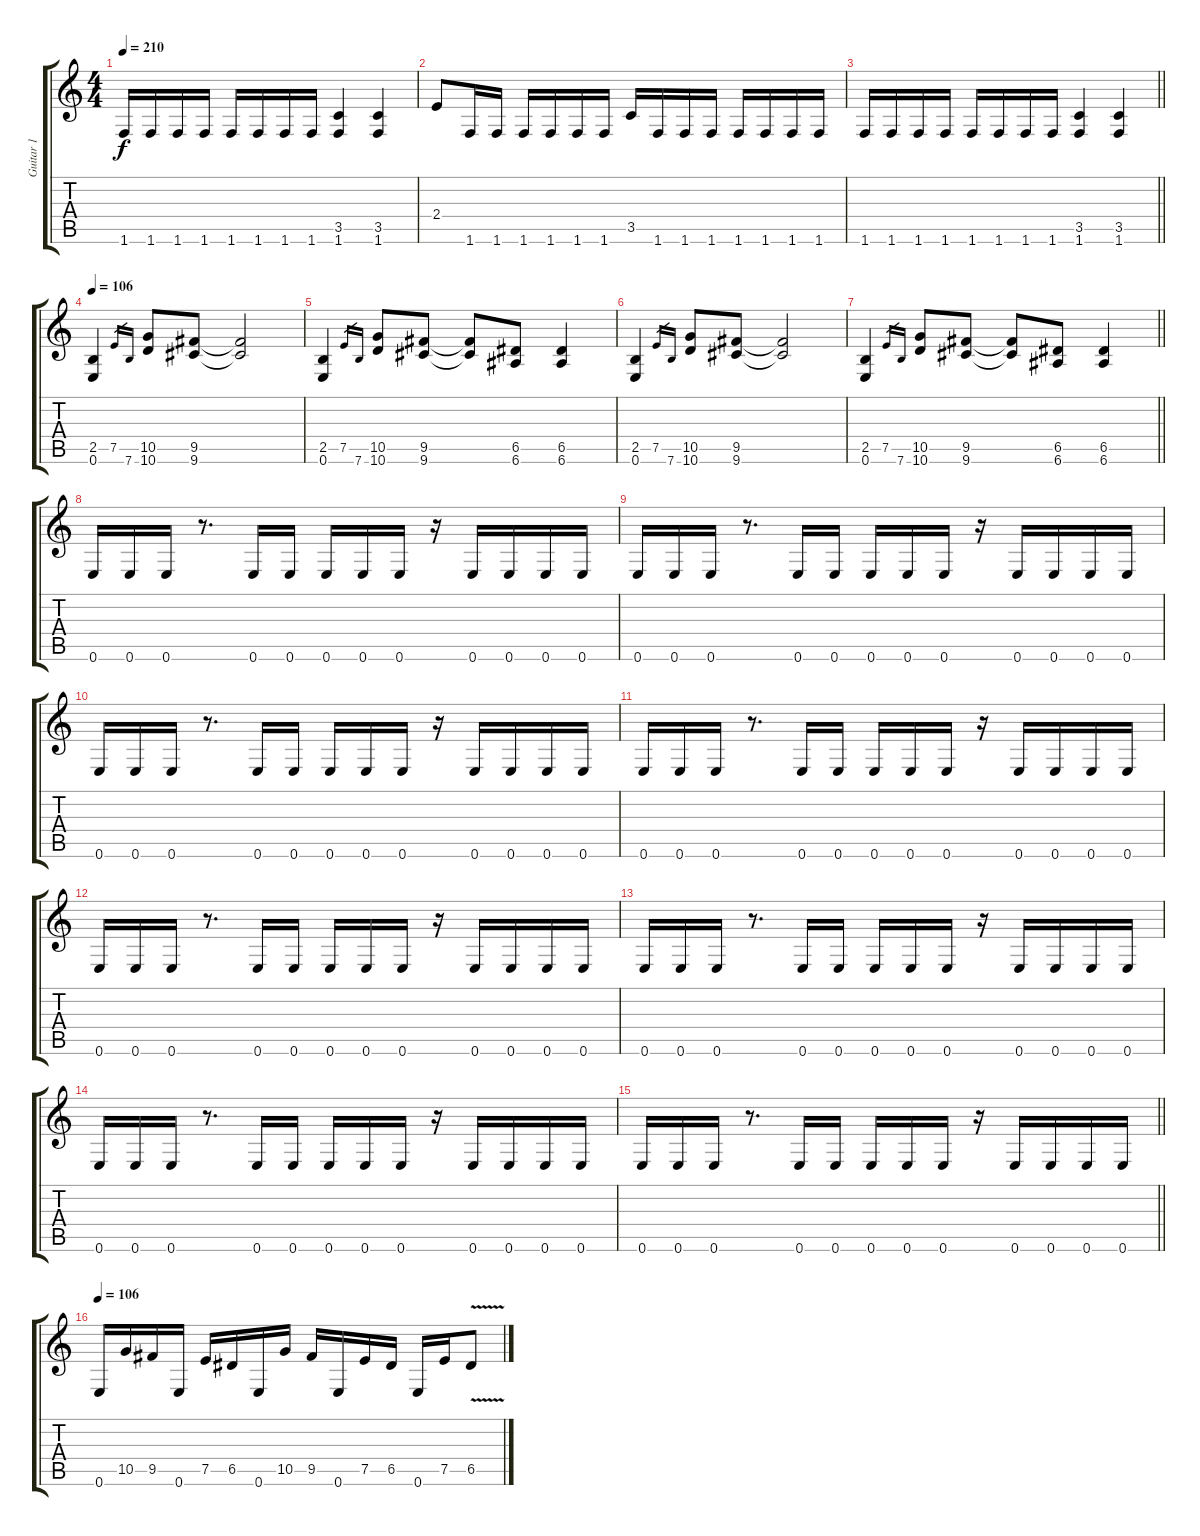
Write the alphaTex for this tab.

\track ("Guitar 1" "Guitar 1") {instrument distortionguitar}
\staff {score tabs}
\tuning (E4 B3 G3 D3 A2 E2) {hide}
\ts (4 4)
\tempo 210
\clef g2
\ks c
1.6.16{dy f} 1.6.16 1.6.16 1.6.16 1.6.16 1.6.16 1.6.16 1.6.16 (3.5 1.6).4 (3.5 1.6).4 |
2.4.8 1.6.16 1.6.16 1.6.16 1.6.16 1.6.16 1.6.16 3.5.16 1.6.16 1.6.16 1.6.16 1.6.16 1.6.16 1.6.16 1.6.16 |
\barLineRight lightlight
1.6.16 1.6.16 1.6.16 1.6.16 1.6.16 1.6.16 1.6.16 1.6.16 (3.5 1.6).4 (3.5 1.6).4 |
\tempo 106
(2.5 0.6).4 7.5.16{gr} 7.6.16{gr} (10.5 10.6).8 (9.5 9.6).8 (9.5{t} 9.6{t}).2 |
(2.5 0.6).4 7.5.16{gr} 7.6.16{gr} (10.5 10.6).8 (9.5 9.6).8 (9.5{t} 9.6{t}).8 (6.5 6.6).8 (6.5 6.6).4 |
(2.5 0.6).4 7.5.16{gr} 7.6.16{gr} (10.5 10.6).8 (9.5 9.6).8 (9.5{t} 9.6{t}).2 |
\barLineRight lightlight
(2.5 0.6).4 7.5.16{gr} 7.6.16{gr} (10.5 10.6).8 (9.5 9.6).8 (9.5{t} 9.6{t}).8 (6.5 6.6).8 (6.5 6.6).4 |
0.6.16 0.6.16 0.6.16 r.8{d} 0.6.16 0.6.16 0.6.16 0.6.16 0.6.16 r.16 0.6.16 0.6.16 0.6.16 0.6.16 |
0.6.16 0.6.16 0.6.16 r.8{d} 0.6.16 0.6.16 0.6.16 0.6.16 0.6.16 r.16 0.6.16 0.6.16 0.6.16 0.6.16 |
0.6.16 0.6.16 0.6.16 r.8{d} 0.6.16 0.6.16 0.6.16 0.6.16 0.6.16 r.16 0.6.16 0.6.16 0.6.16 0.6.16 |
0.6.16 0.6.16 0.6.16 r.8{d} 0.6.16 0.6.16 0.6.16 0.6.16 0.6.16 r.16 0.6.16 0.6.16 0.6.16 0.6.16 |
0.6.16 0.6.16 0.6.16 r.8{d} 0.6.16 0.6.16 0.6.16 0.6.16 0.6.16 r.16 0.6.16 0.6.16 0.6.16 0.6.16 |
0.6.16 0.6.16 0.6.16 r.8{d} 0.6.16 0.6.16 0.6.16 0.6.16 0.6.16 r.16 0.6.16 0.6.16 0.6.16 0.6.16 |
0.6.16 0.6.16 0.6.16 r.8{d} 0.6.16 0.6.16 0.6.16 0.6.16 0.6.16 r.16 0.6.16 0.6.16 0.6.16 0.6.16 |
\barLineRight lightlight
0.6.16 0.6.16 0.6.16 r.8{d} 0.6.16 0.6.16 0.6.16 0.6.16 0.6.16 r.16 0.6.16 0.6.16 0.6.16 0.6.16 |
\tempo 106
0.6.16 10.5.16 9.5.16 0.6.16 7.5.16 6.5.16 0.6.16 10.5.16 9.5.16 0.6.16 7.5.16 6.5.16 0.6.16 7.5.16 6.5{v}.8
